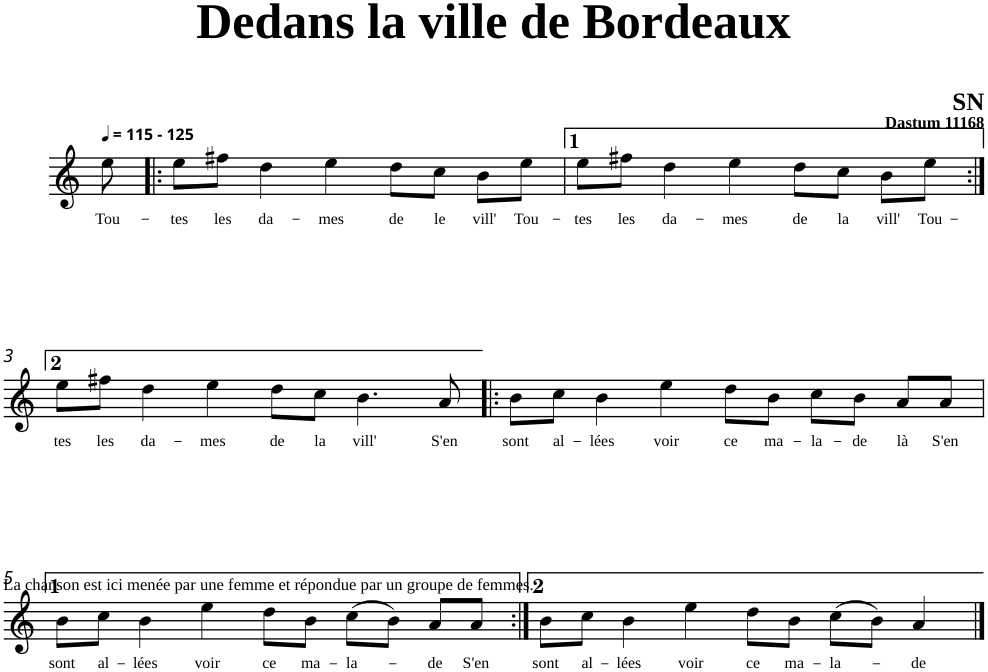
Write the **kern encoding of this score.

**kern	**text
*part1	*part1
*staff1	*staff1
*clefG2	*
*k[]	*
=	=
!LO:TX:a:B:t=- 125	!
!	!LO:LY:b
8ee\	Tou-
=1!|:	=1!|:
!	!LO:LY:b
8ee\L	-tes
!	!LO:LY:b
8ff#X\J	les
!	!LO:LY:b
4dd\	da-
!	!LO:LY:b
4ee\	-mes
!	!LO:LY:b
8dd\L	de
!	!LO:LY:b
8cc\J	le
!	!LO:LY:b
8b\L	vill'
!	!LO:LY:b
8ee\J	Tou-
=2	=2
!	!LO:LY:b
8ee\L	-tes
!	!LO:LY:b
8ff#X\J	les
!	!LO:LY:b
4dd\	da-
!	!LO:LY:b
4ee\	-mes
!	!LO:LY:b
8dd\L	de
!	!LO:LY:b
8cc\J	la
!	!LO:LY:b
8b\L	vill'
!	!LO:LY:b
8ee\J	Tou-
!!LO:LB:g=z
=3:|!	=3:|!
!	!LO:LY:b
8ee\L	-tes
!	!LO:LY:b
8ff#X\J	les
!	!LO:LY:b
4dd\	da-
!	!LO:LY:b
4ee\	-mes
!	!LO:LY:b
8dd\L	de
!	!LO:LY:b
8cc\J	la
!	!LO:LY:b
4.b\	vill'
!	!LO:LY:b
8a/	S'en
=4!|:	=4!|:
!	!LO:LY:b
8b\L	sont
!	!LO:LY:b
8cc\J	al-
!	!LO:LY:b
4b\	-lées
!	!LO:LY:b
4ee\	voir
!	!LO:LY:b
8dd\L	ce
!	!LO:LY:b
8b\J	ma-
!	!LO:LY:b
8cc\L	-la-
!	!LO:LY:b
8b\J	-de
!	!LO:LY:b
8a/L	là
!	!LO:LY:b
8a/J	S'en
!!LO:LB:g=z
=5	=5
!	!LO:LY:b
8b\L	sont
!	!LO:LY:b
8cc\J	al-
!	!LO:LY:b
4b\	-lées
!	!LO:LY:b
4ee\	voir
!	!LO:LY:b
8dd\L	ce
!	!LO:LY:b
8b\J	ma-
!	!LO:LY:b
(>8cc\L	-la-
8b\J)	.
!	!LO:LY:b
8a/L	-de
!	!LO:LY:b
8a/J	S'en
=6:|!	=6:|!
!	!LO:LY:b
8b\L	sont
!	!LO:LY:b
8cc\J	al-
!	!LO:LY:b
4b\	-lées
!	!LO:LY:b
4ee\	voir
!	!LO:LY:b
8dd\L	ce
!	!LO:LY:b
8b\J	ma-
!	!LO:LY:b
(>8cc\L	-la-
8b\J)	.
!	!LO:LY:b
4a/	-de
==	==
*-	*-
